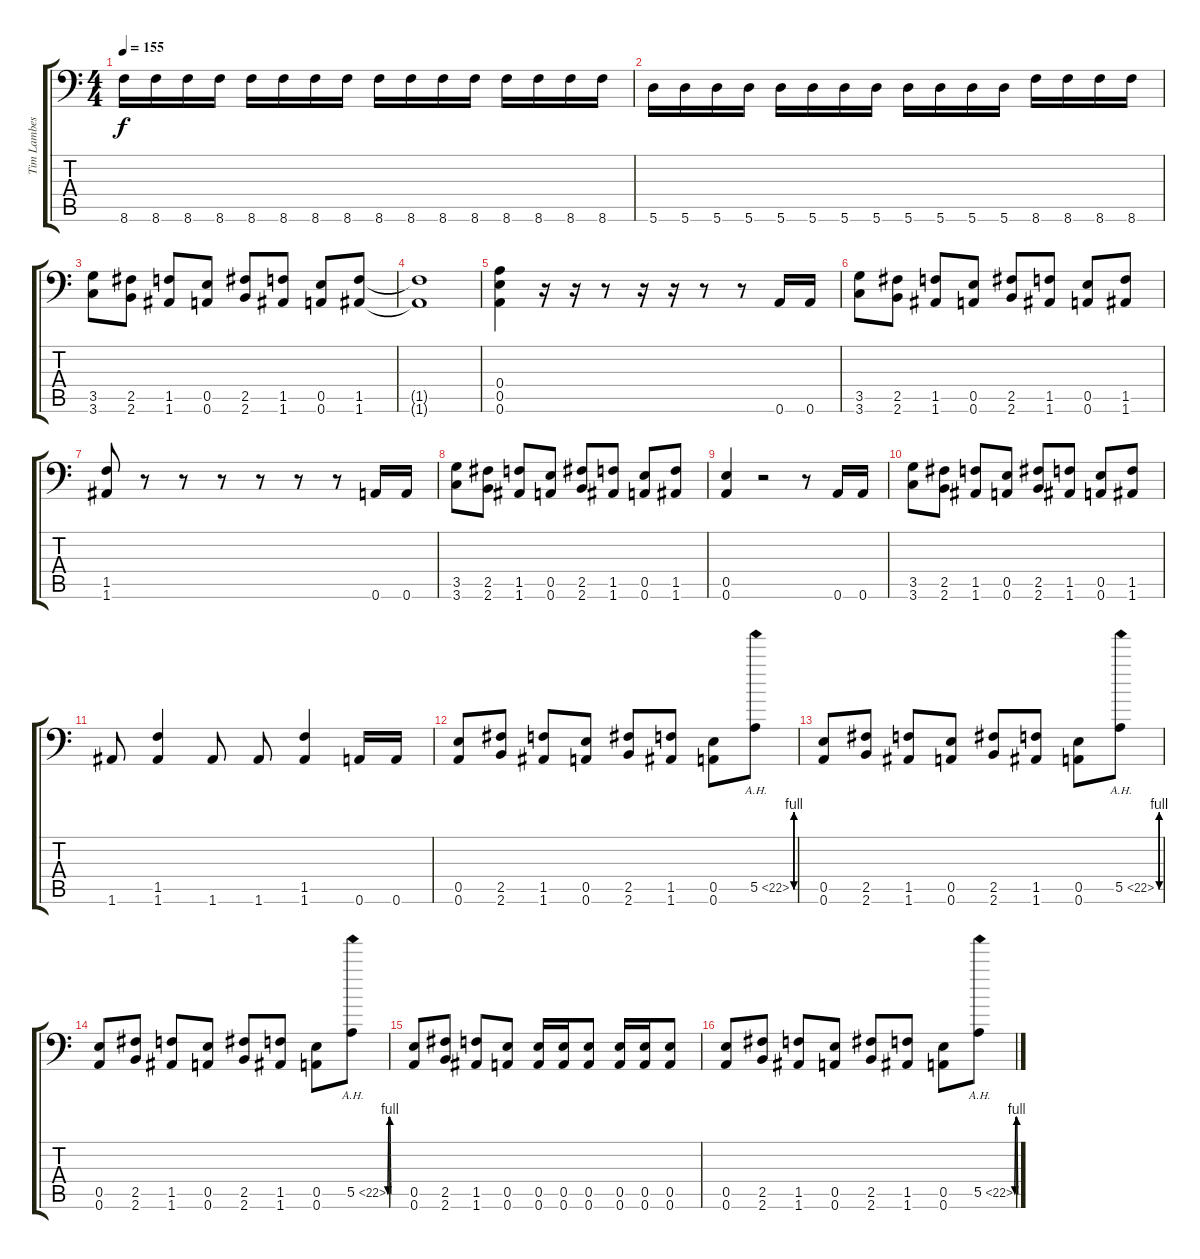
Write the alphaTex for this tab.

\track ("Tim Lambesis" "Tim Lambes") {instrument distortionguitar}
\staff {score tabs}
\tuning (B3 Gb3 D3 A2 E2 A1) {hide}
\ts (4 4)
\tempo 155
\clef f4
\ks c
8.6.16{dy f} 8.6.16 8.6.16 8.6.16 8.6.16 8.6.16 8.6.16 8.6.16 8.6.16 8.6.16 8.6.16 8.6.16 8.6.16 8.6.16 8.6.16 8.6.16 |
5.6.16 5.6.16 5.6.16 5.6.16 5.6.16 5.6.16 5.6.16 5.6.16 5.6.16 5.6.16 5.6.16 5.6.16 8.6.16 8.6.16 8.6.16 8.6.16 |
(3.5 3.6).8 (2.5 2.6).8 (1.5 1.6).8 (0.5 0.6).8 (2.5 2.6).8 (1.5 1.6).8 (0.5 0.6).8 (1.5 1.6).8 |
(1.5{t} 1.6{t}).1 |
(0.4 0.5 0.6).4 r.16 r.16 r.8 r.16 r.16 r.8 r.8 0.6.16 0.6.16 |
(3.5 3.6).8 (2.5 2.6).8 (1.5 1.6).8 (0.5 0.6).8 (2.5 2.6).8 (1.5 1.6).8 (0.5 0.6).8 (1.5 1.6).8 |
(1.5 1.6).8 r.8 r.8 r.8 r.8 r.8 r.8 0.6.16 0.6.16 |
(3.5 3.6).8 (2.5 2.6).8 (1.5 1.6).8 (0.5 0.6).8 (2.5 2.6).8 (1.5 1.6).8 (0.5 0.6).8 (1.5 1.6).8 |
(0.5 0.6).4 r.2 r.8 0.6.16 0.6.16 |
(3.5 3.6).8 (2.5 2.6).8 (1.5 1.6).8 (0.5 0.6).8 (2.5 2.6).8 (1.5 1.6).8 (0.5 0.6).8 (1.5 1.6).8 |
1.6.8 (1.5 1.6).4 1.6.8 1.6.8 (1.5 1.6).4 0.6.16 0.6.16 |
(0.5 0.6).8 (2.5 2.6).8 (1.5 1.6).8 (0.5 0.6).8 (2.5 2.6).8 (1.5 1.6).8 (0.5 0.6).8 5.5{be (custom 0 0 10 4 20 4 30 0 60 0) ah 17}.8 |
(0.5 0.6).8 (2.5 2.6).8 (1.5 1.6).8 (0.5 0.6).8 (2.5 2.6).8 (1.5 1.6).8 (0.5 0.6).8 5.5{be (custom 0 0 10 4 20 4 30 0 60 0) ah 17}.8 |
(0.5 0.6).8 (2.5 2.6).8 (1.5 1.6).8 (0.5 0.6).8 (2.5 2.6).8 (1.5 1.6).8 (0.5 0.6).8 5.5{be (custom 0 0 10 4 20 4 30 0 60 0) ah 17}.8 |
(0.5 0.6).8 (2.5 2.6).8 (1.5 1.6).8 (0.5 0.6).8 (0.5 0.6).16 (0.5 0.6).16 (0.5 0.6).8 (0.5 0.6).16 (0.5 0.6).16 (0.5 0.6).8 |
(0.5 0.6).8 (2.5 2.6).8 (1.5 1.6).8 (0.5 0.6).8 (2.5 2.6).8 (1.5 1.6).8 (0.5 0.6).8 5.5{be (custom 0 0 10 4 20 4 30 0 60 0) ah 17}.8
